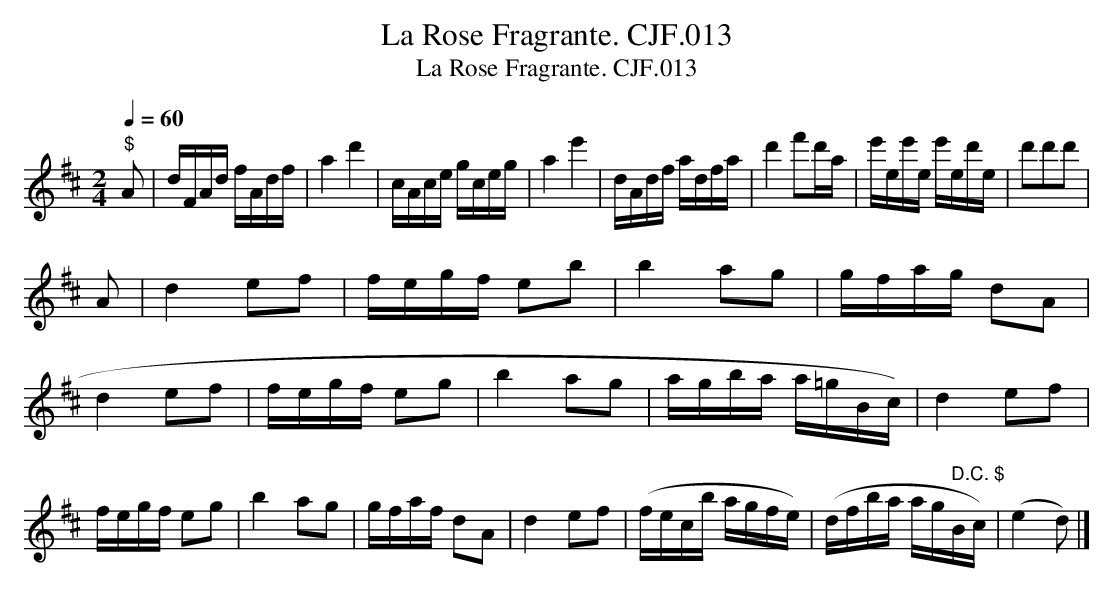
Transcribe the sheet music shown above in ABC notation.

X:1
T:Rose Fragrante. CJF.013, La
T:La Rose Fragrante. CJF.013
M:2/4
L:1/16
Q:1/4=60
K:D
"$"A2|\
dFAd fAdf|a4d'4|cAce gceg|a4e'4|
dAdf adfa|d'4f'2d'a|\
e'ee'e e'ed'e|d'2d'2d'2|!A2|d4e2f2|\
fegf e2b2|b4a2g2|
gfag d2A2|d4e2f2|fegf e2g2|b4a2g2|
a^(gba a=gBc)|d4e2f2|fegf e2g2|\
b4a2g2|gfaf d2A2|
d4e2f2|(fecb agfe)|(dfba ag" D.C. $"Bc)|(e4d2)|]
